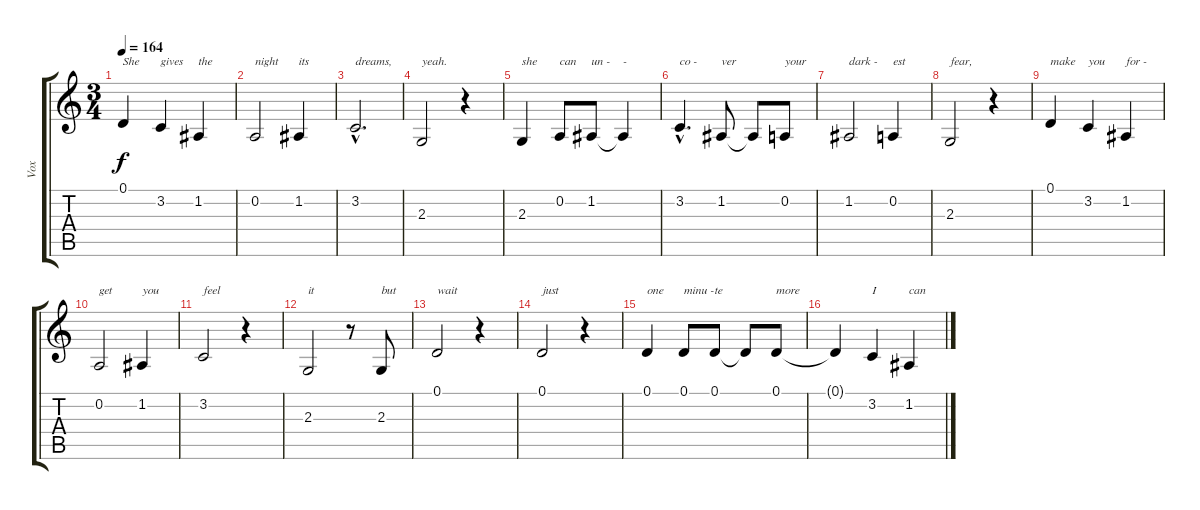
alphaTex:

\track ("Vox" "Vox") {instrument drawbarorgan}
\staff {score tabs}
\tuning (D4 A3 F3 C3 G2 D2) {hide}
\ts (3 4)
\tempo 164
\clef g2
\ks c
0.1.4{txt "She" dy f} 3.2.4{txt "gives"} 1.2.4{txt "the"} |
0.2.2{txt "night"} 1.2.4{txt "its"} |
3.2{hac}.2{d txt "dreams,"} |
2.3.2{txt "yeah."} r.4 |
2.3.4{txt "she"} 0.2.8{txt "can"} 1.2.8{txt "un - "} 1.2{t}.4{txt "-"} |
3.2{hac}.4{d txt "co - "} 1.2.8{txt "ver"} 1.2{t}.8 0.2.8{txt "your"} |
1.2.2{txt "dark - "} 0.2.4{txt "est"} |
2.3.2{txt "fear,"} r.4 |
0.1.4{txt "make"} 3.2.4{txt "you"} 1.2.4{txt "for - "} |
0.2.2{txt "get"} 1.2.4{txt "you"} |
3.2.2{txt "feel"} r.4 |
2.3.2{txt "it"} r.8 2.3.8{txt "but"} |
0.1.2{txt "wait"} r.4 |
0.1.2{txt "just"} r.4 |
0.1.4{txt "one"} 0.1.8{txt "minu - "} 0.1.8{txt "te"} 0.1{t}.8 0.1.8{txt "more"} |
0.1{t}.4 3.2.4{txt "I"} 1.2.4{txt "can"}
